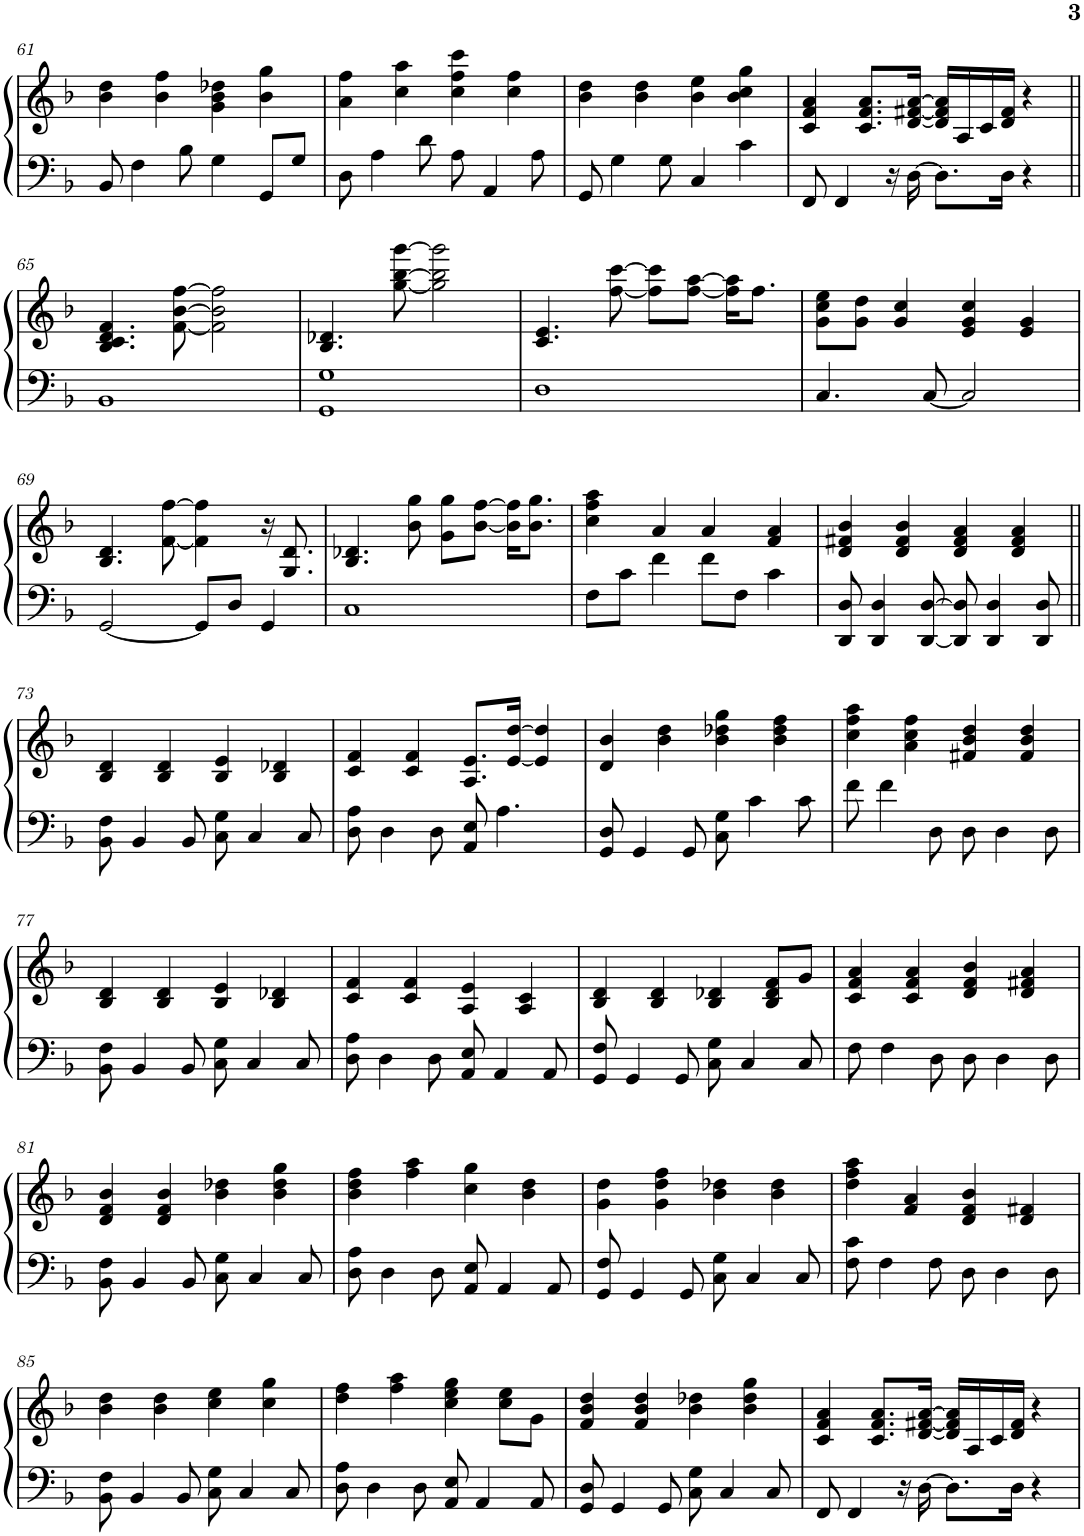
**kern	**kern
*part1	*part1
*staff2	*staff1
*I"Piano	*
*I'Pno.	*
!!LO:PB:g=z
*clefF4	*clefG2
*k[b-]	*k[b-]
*M4/4	*M4/4
=61	=61
8BB-/	4b-\ 4dd\
4F\	.
.	4b-\ 4ff\
8B-\	.
4G\	4g\ 4b-\ 4dd-X\
8GG/L	4b-\ 4gg\
8G/J	.
=62	=62
8D\	4a\ 4ff\
4A\	.
.	4cc\ 4aa\
8d\	.
8A\	4cc\ 4ff\ 4ccc\
4AA/	.
.	4cc\ 4ff\
8A\	.
=63	=63
8GG/	4b-\ 4dd\
4G\	.
.	4b-\ 4dd\
8G\	.
4C/	4b-\ 4ee\
4c\	4b-\ 4cc\ 4gg\
=64	=64
8FF/	4c/ 4f/ 4a/
4FF/	.
.	8.c/ 8.f/ 8.a/L
16r	.
[16D\	[16d/ [16f#X/ [16a/Jk
8.D\L]	16d/] 16f#/] 16a/]LL
.	16A/
.	16c/
16D\Jk	16d/ 16f#/JJ
4r	4r
!!LO:LB:g=z
=65||	=65||
1BB-	4.B-/ 4.c/ 4.d/ 4.f/
.	[8f\ [8b-\ [8ff\
.	2f\] 2b-\] 2ff\]
=66	=66
1GG 1G	4.B-/ 4.d-X/
.	[8gg\ [8bb-\ [8ggg\
.	2gg\] 2bb-\] 2ggg\]
=67	=67
1D	4.c/ 4.e/
.	[8ff\ [8ccc\
.	8ff\] 8ccc\]L
.	[8ff\ [8aa\J
.	16ff\] 16aa\]KL
.	8.ff\J
=68	=68
4.C/	8g\ 8cc\ 8ee\L
.	8g\ 8dd\J
.	4g/ 4cc/
[8C/	.
2C/]	4e/ 4g/ 4cc/
.	4e/ 4g/
!!LO:LB:g=z
=69	=69
[2GG/	4.B-/ 4.d/
.	[8f\ [8ff\
8GG/L]	4f\] 4ff\]
8D/J	.
4GG/	16r
.	8.G/ 8.d/
=70	=70
1C	4.B-/ 4.d-X/
.	8b-\ 8gg\
.	8g\ 8gg\L
.	[8b-\ [8ff\J
.	16b-\] 16ff\]KL
.	8.b-\ 8.gg\J
=71	=71
8F\L	4cc\ 4ff\ 4aa\
8c\J	.
4f\	4a/
8f\L	4a/
8F\J	.
4c\	4f/ 4a/
=72	=72
8DD/ 8D/	4d/ 4f#X/ 4b-/
4DD/ 4D/	.
.	4d/ 4f#/ 4b-/
[8DD/ [8D/	.
8DD/] 8D/]	4d/ 4f#/ 4a/
4DD/ 4D/	.
.	4d/ 4f#/ 4a/
8DD/ 8D/	.
!!LO:LB:g=z
=73||	=73||
8BB-\ 8F\	4B-/ 4d/
4BB-/	.
.	4B-/ 4d/
8BB-/	.
8C\ 8G\	4B-/ 4e/
4C/	.
.	4B-/ 4d-X/
8C/	.
=74	=74
8D\ 8A\	4c/ 4f/
4D\	.
.	4c/ 4f/
8D\	.
8AA/ 8E/	8.A/ 8.e/L
4.A\	.
.	[16e/ [16dd/Jk
.	4e/] 4dd/]
=75	=75
8GG/ 8D/	4d/ 4b-/
4GG/	.
.	4b-\ 4dd\
8GG/	.
8C\ 8G\	4b-\ 4dd-X\ 4gg\
4c\	.
.	4b-\ 4dd-\ 4ff\
8c\	.
=76	=76
8f\	4cc\ 4ff\ 4aa\
4f\	.
.	4a\ 4cc\ 4ff\
8D\	.
8D\	4f#X/ 4b-/ 4dd/
4D\	.
.	4f#/ 4b-/ 4dd/
8D\	.
!!LO:LB:g=z
=77	=77
8BB-\ 8F\	4B-/ 4d/
4BB-/	.
.	4B-/ 4d/
8BB-/	.
8C\ 8G\	4B-/ 4e/
4C/	.
.	4B-/ 4d-X/
8C/	.
=78	=78
8D\ 8A\	4c/ 4f/
4D\	.
.	4c/ 4f/
8D\	.
8AA/ 8E/	4A/ 4e/
4AA/	.
.	4A/ 4c/
8AA/	.
=79	=79
8GG/ 8F/	4B-/ 4d/
4GG/	.
.	4B-/ 4d/
8GG/	.
8C\ 8G\	4B-/ 4d-X/
4C/	.
.	8B-/ 8d-/ 8f/L
8C/	8g/J
=80	=80
8F\	4c/ 4f/ 4a/
4F\	.
.	4c/ 4f/ 4a/
8D\	.
8D\	4d/ 4f/ 4b-/
4D\	.
.	4d/ 4f#X/ 4a/
8D\	.
!!LO:LB:g=z
=81	=81
8BB-\ 8F\	4d/ 4f/ 4b-/
4BB-/	.
.	4d/ 4f/ 4b-/
8BB-/	.
8C\ 8G\	4b-\ 4dd-X\
4C/	.
.	4b-\ 4dd-\ 4gg\
8C/	.
=82	=82
8D\ 8A\	4b-\ 4dd\ 4ff\
4D\	.
.	4ff\ 4aa\
8D\	.
8AA/ 8E/	4cc\ 4gg\
4AA/	.
.	4b-\ 4dd\
8AA/	.
=83	=83
8GG/ 8F/	4g\ 4dd\
4GG/	.
.	4g\ 4dd\ 4ff\
8GG/	.
8C\ 8G\	4b-\ 4dd-X\
4C/	.
.	4b-\ 4dd-\
8C/	.
=84	=84
8F\ 8c\	4dd\ 4ff\ 4aa\
4F\	.
.	4f/ 4a/
8F\	.
8D\	4d/ 4f/ 4b-/
4D\	.
.	4d/ 4f#X/
8D\	.
!!LO:LB:g=z
=85	=85
8BB-\ 8F\	4b-\ 4dd\
4BB-/	.
.	4b-\ 4dd\
8BB-/	.
8C\ 8G\	4cc\ 4ee\
4C/	.
.	4cc\ 4gg\
8C/	.
=86	=86
8D\ 8A\	4dd\ 4ff\
4D\	.
.	4ff\ 4aa\
8D\	.
8AA/ 8E/	4cc\ 4ee\ 4gg\
4AA/	.
.	8cc\ 8ee\L
8AA/	8g\J
=87	=87
8GG/ 8D/	4f/ 4b-/ 4dd/
4GG/	.
.	4f/ 4b-/ 4dd/
8GG/	.
8C\ 8G\	4b-\ 4dd-X\
4C/	.
.	4b-\ 4dd-\ 4gg\
8C/	.
=88	=88
8FF/	4c/ 4f/ 4a/
4FF/	.
.	8.c/ 8.f/ 8.a/L
16r	.
[16D\	[16d/ [16f#X/ [16a/Jk
8.D\L]	16d/] 16f#/] 16a/]LL
.	16A/
.	16c/
16D\Jk	16d/ 16f#/JJ
4r	4r
=	=
*-	*-
